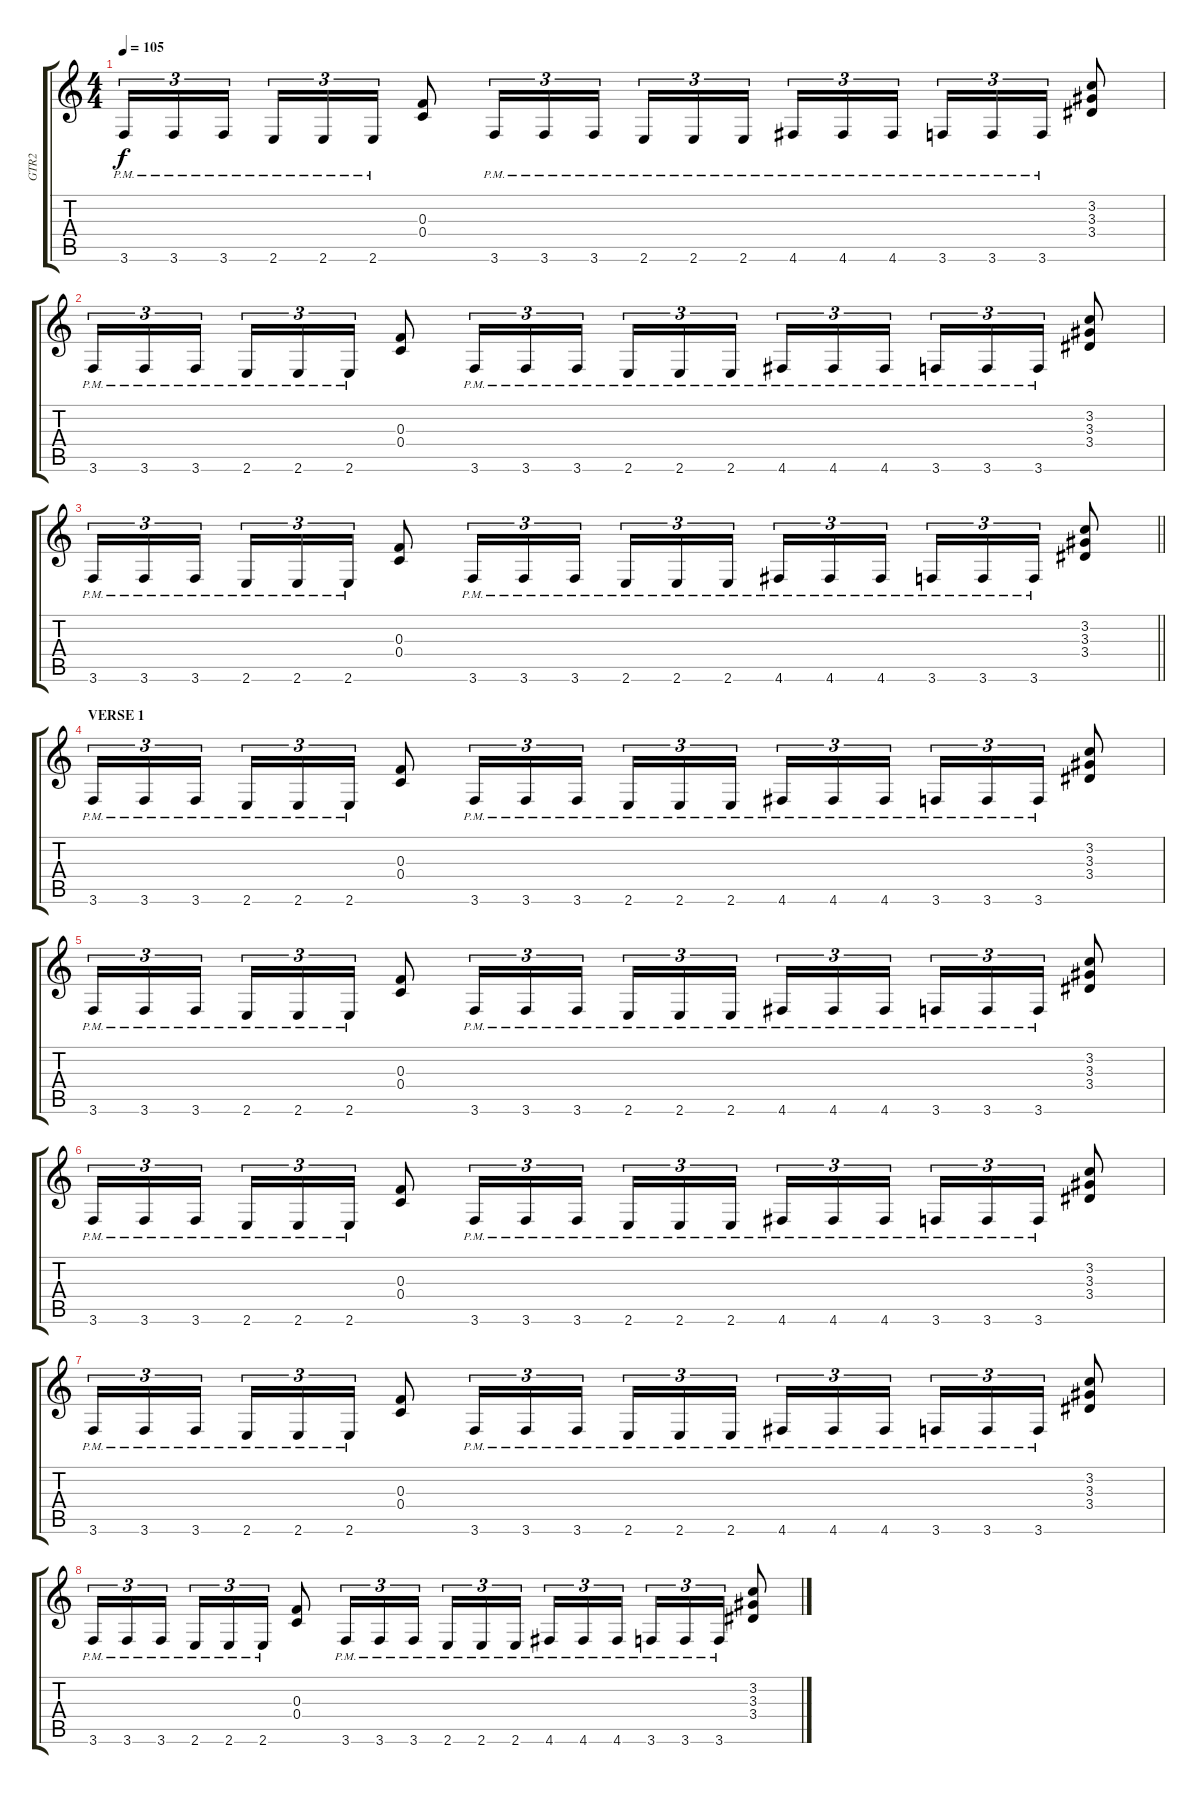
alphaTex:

\track ("GTR2" "GTR2") {instrument overdrivenguitar}
\staff {score tabs}
\tuning (D4 A3 F3 C3 G2 D2) {hide}
\ts (4 4)
\tempo 105
\clef g2
\ks c
3.6{pm}.16{tu (3 2) dy f} 3.6{pm}.16{tu (3 2)} 3.6{pm}.16{tu (3 2) beam splitsecondary} 2.6{pm}.16{tu (3 2)} 2.6{pm}.16{tu (3 2)} 2.6{pm}.16{tu (3 2)} (0.3 0.4).8 3.6{pm}.16{tu (3 2)} 3.6{pm}.16{tu (3 2)} 3.6{pm}.16{tu (3 2)} 2.6{pm}.16{tu (3 2)} 2.6{pm}.16{tu (3 2)} 2.6{pm}.16{tu (3 2) beam splitsecondary} 4.6{pm}.16{tu (3 2)} 4.6{pm}.16{tu (3 2)} 4.6{pm}.16{tu (3 2)} 3.6{pm}.16{tu (3 2)} 3.6{pm}.16{tu (3 2)} 3.6{pm}.16{tu (3 2)} (3.2 3.3 3.4).8 |
3.6{pm}.16{tu (3 2)} 3.6{pm}.16{tu (3 2)} 3.6{pm}.16{tu (3 2) beam splitsecondary} 2.6{pm}.16{tu (3 2)} 2.6{pm}.16{tu (3 2)} 2.6{pm}.16{tu (3 2)} (0.3 0.4).8 3.6{pm}.16{tu (3 2)} 3.6{pm}.16{tu (3 2)} 3.6{pm}.16{tu (3 2)} 2.6{pm}.16{tu (3 2)} 2.6{pm}.16{tu (3 2)} 2.6{pm}.16{tu (3 2) beam splitsecondary} 4.6{pm}.16{tu (3 2)} 4.6{pm}.16{tu (3 2)} 4.6{pm}.16{tu (3 2)} 3.6{pm}.16{tu (3 2)} 3.6{pm}.16{tu (3 2)} 3.6{pm}.16{tu (3 2)} (3.2 3.3 3.4).8 |
\barLineRight lightlight
3.6{pm}.16{tu (3 2)} 3.6{pm}.16{tu (3 2)} 3.6{pm}.16{tu (3 2) beam splitsecondary} 2.6{pm}.16{tu (3 2)} 2.6{pm}.16{tu (3 2)} 2.6{pm}.16{tu (3 2)} (0.3 0.4).8 3.6{pm}.16{tu (3 2)} 3.6{pm}.16{tu (3 2)} 3.6{pm}.16{tu (3 2)} 2.6{pm}.16{tu (3 2)} 2.6{pm}.16{tu (3 2)} 2.6{pm}.16{tu (3 2) beam splitsecondary} 4.6{pm}.16{tu (3 2)} 4.6{pm}.16{tu (3 2)} 4.6{pm}.16{tu (3 2)} 3.6{pm}.16{tu (3 2)} 3.6{pm}.16{tu (3 2)} 3.6{pm}.16{tu (3 2)} (3.2 3.3 3.4).8 |
\section ("" "VERSE 1")
3.6{pm}.16{tu (3 2)} 3.6{pm}.16{tu (3 2)} 3.6{pm}.16{tu (3 2) beam splitsecondary} 2.6{pm}.16{tu (3 2)} 2.6{pm}.16{tu (3 2)} 2.6{pm}.16{tu (3 2)} (0.3 0.4).8 3.6{pm}.16{tu (3 2)} 3.6{pm}.16{tu (3 2)} 3.6{pm}.16{tu (3 2)} 2.6{pm}.16{tu (3 2)} 2.6{pm}.16{tu (3 2)} 2.6{pm}.16{tu (3 2) beam splitsecondary} 4.6{pm}.16{tu (3 2)} 4.6{pm}.16{tu (3 2)} 4.6{pm}.16{tu (3 2)} 3.6{pm}.16{tu (3 2)} 3.6{pm}.16{tu (3 2)} 3.6{pm}.16{tu (3 2)} (3.2 3.3 3.4).8 |
3.6{pm}.16{tu (3 2)} 3.6{pm}.16{tu (3 2)} 3.6{pm}.16{tu (3 2) beam splitsecondary} 2.6{pm}.16{tu (3 2)} 2.6{pm}.16{tu (3 2)} 2.6{pm}.16{tu (3 2)} (0.3 0.4).8 3.6{pm}.16{tu (3 2)} 3.6{pm}.16{tu (3 2)} 3.6{pm}.16{tu (3 2)} 2.6{pm}.16{tu (3 2)} 2.6{pm}.16{tu (3 2)} 2.6{pm}.16{tu (3 2) beam splitsecondary} 4.6{pm}.16{tu (3 2)} 4.6{pm}.16{tu (3 2)} 4.6{pm}.16{tu (3 2)} 3.6{pm}.16{tu (3 2)} 3.6{pm}.16{tu (3 2)} 3.6{pm}.16{tu (3 2)} (3.2 3.3 3.4).8 |
3.6{pm}.16{tu (3 2)} 3.6{pm}.16{tu (3 2)} 3.6{pm}.16{tu (3 2) beam splitsecondary} 2.6{pm}.16{tu (3 2)} 2.6{pm}.16{tu (3 2)} 2.6{pm}.16{tu (3 2)} (0.3 0.4).8 3.6{pm}.16{tu (3 2)} 3.6{pm}.16{tu (3 2)} 3.6{pm}.16{tu (3 2)} 2.6{pm}.16{tu (3 2)} 2.6{pm}.16{tu (3 2)} 2.6{pm}.16{tu (3 2) beam splitsecondary} 4.6{pm}.16{tu (3 2)} 4.6{pm}.16{tu (3 2)} 4.6{pm}.16{tu (3 2)} 3.6{pm}.16{tu (3 2)} 3.6{pm}.16{tu (3 2)} 3.6{pm}.16{tu (3 2)} (3.2 3.3 3.4).8 |
3.6{pm}.16{tu (3 2)} 3.6{pm}.16{tu (3 2)} 3.6{pm}.16{tu (3 2) beam splitsecondary} 2.6{pm}.16{tu (3 2)} 2.6{pm}.16{tu (3 2)} 2.6{pm}.16{tu (3 2)} (0.3 0.4).8 3.6{pm}.16{tu (3 2)} 3.6{pm}.16{tu (3 2)} 3.6{pm}.16{tu (3 2)} 2.6{pm}.16{tu (3 2)} 2.6{pm}.16{tu (3 2)} 2.6{pm}.16{tu (3 2) beam splitsecondary} 4.6{pm}.16{tu (3 2)} 4.6{pm}.16{tu (3 2)} 4.6{pm}.16{tu (3 2)} 3.6{pm}.16{tu (3 2)} 3.6{pm}.16{tu (3 2)} 3.6{pm}.16{tu (3 2)} (3.2 3.3 3.4).8 |
3.6{pm}.16{tu (3 2)} 3.6{pm}.16{tu (3 2)} 3.6{pm}.16{tu (3 2) beam splitsecondary} 2.6{pm}.16{tu (3 2)} 2.6{pm}.16{tu (3 2)} 2.6{pm}.16{tu (3 2)} (0.3 0.4).8 3.6{pm}.16{tu (3 2)} 3.6{pm}.16{tu (3 2)} 3.6{pm}.16{tu (3 2)} 2.6{pm}.16{tu (3 2)} 2.6{pm}.16{tu (3 2)} 2.6{pm}.16{tu (3 2) beam splitsecondary} 4.6{pm}.16{tu (3 2)} 4.6{pm}.16{tu (3 2)} 4.6{pm}.16{tu (3 2)} 3.6{pm}.16{tu (3 2)} 3.6{pm}.16{tu (3 2)} 3.6{pm}.16{tu (3 2)} (3.2 3.3 3.4).8
